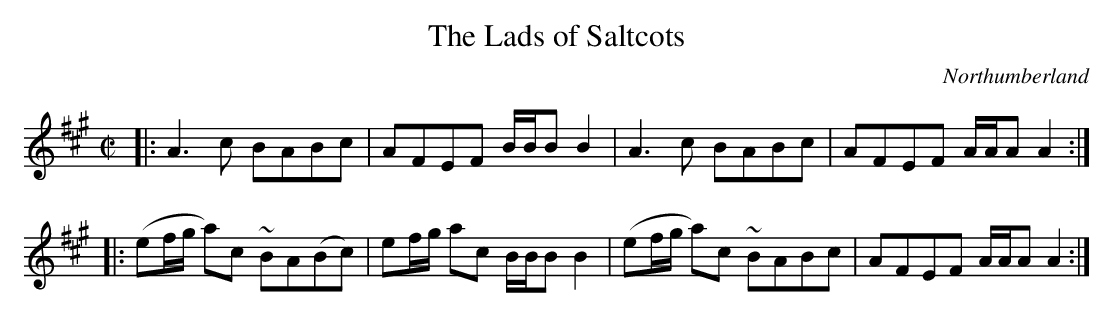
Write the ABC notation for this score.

X:1
T:The Lads of Saltcots
O:Northumberland
L:1/4
M:C|
K:A
|: A3/2 c/ B/A/B/c/ | A/F/E/F/ B/4B/4B/B | A3/2c/ B/A/B/c/ | A/F/E/F/ A/4A/4A/A :|
|: (e/f/4g/4 a/)c/ ~B/A/(B/c/) | e/f/4g/4 a/c/ B/4B/4B/B | (e/f/4g/4 a/)c/ ~B/A/B/c/ | A/F/E/F/ A/4A/4A/A :|]
